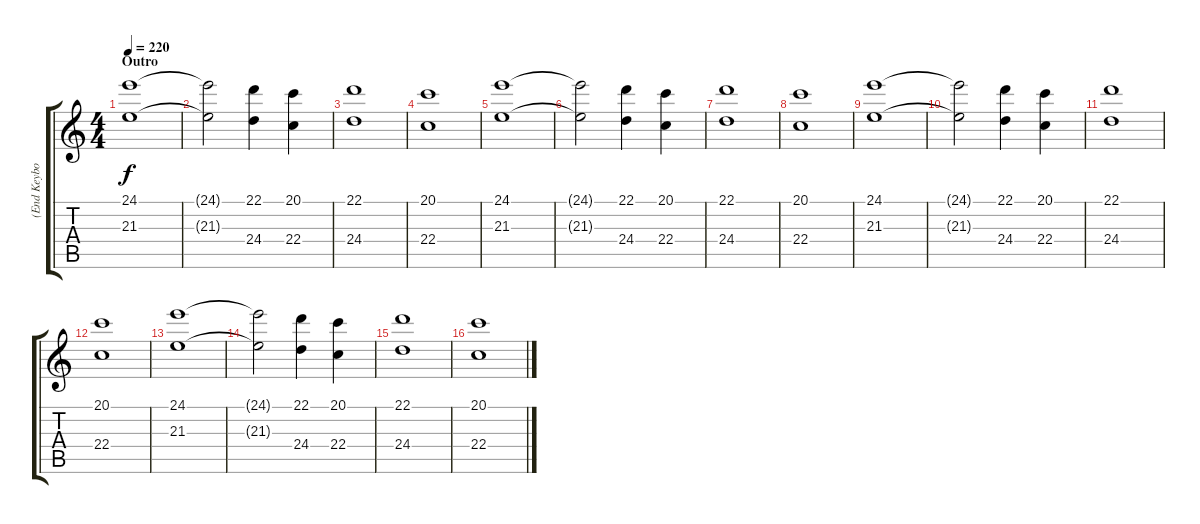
\track ("(End Keybord)" "(End Keybo") {instrument rockorgan}
\staff {score tabs}
\tuning (E4 B3 G3 D3 A2 E2) {hide}
\ts (4 4)
\section ("" "Outro")
\tempo 220
\clef g2
\ks c
(24.1 21.3).1{dy f} |
(24.1{t} 21.3{t}).2 (22.1 24.4).4 (20.1 22.4).4 |
(22.1 24.4).1 |
(20.1 22.4).1 |
(24.1 21.3).1 |
(24.1{t} 21.3{t}).2 (22.1 24.4).4 (20.1 22.4).4 |
(22.1 24.4).1 |
(20.1 22.4).1 |
(24.1 21.3).1 |
(24.1{t} 21.3{t}).2 (22.1 24.4).4 (20.1 22.4).4 |
(22.1 24.4).1 |
(20.1 22.4).1 |
(24.1 21.3).1 |
(24.1{t} 21.3{t}).2 (22.1 24.4).4 (20.1 22.4).4 |
(22.1 24.4).1 |
(20.1 22.4).1
